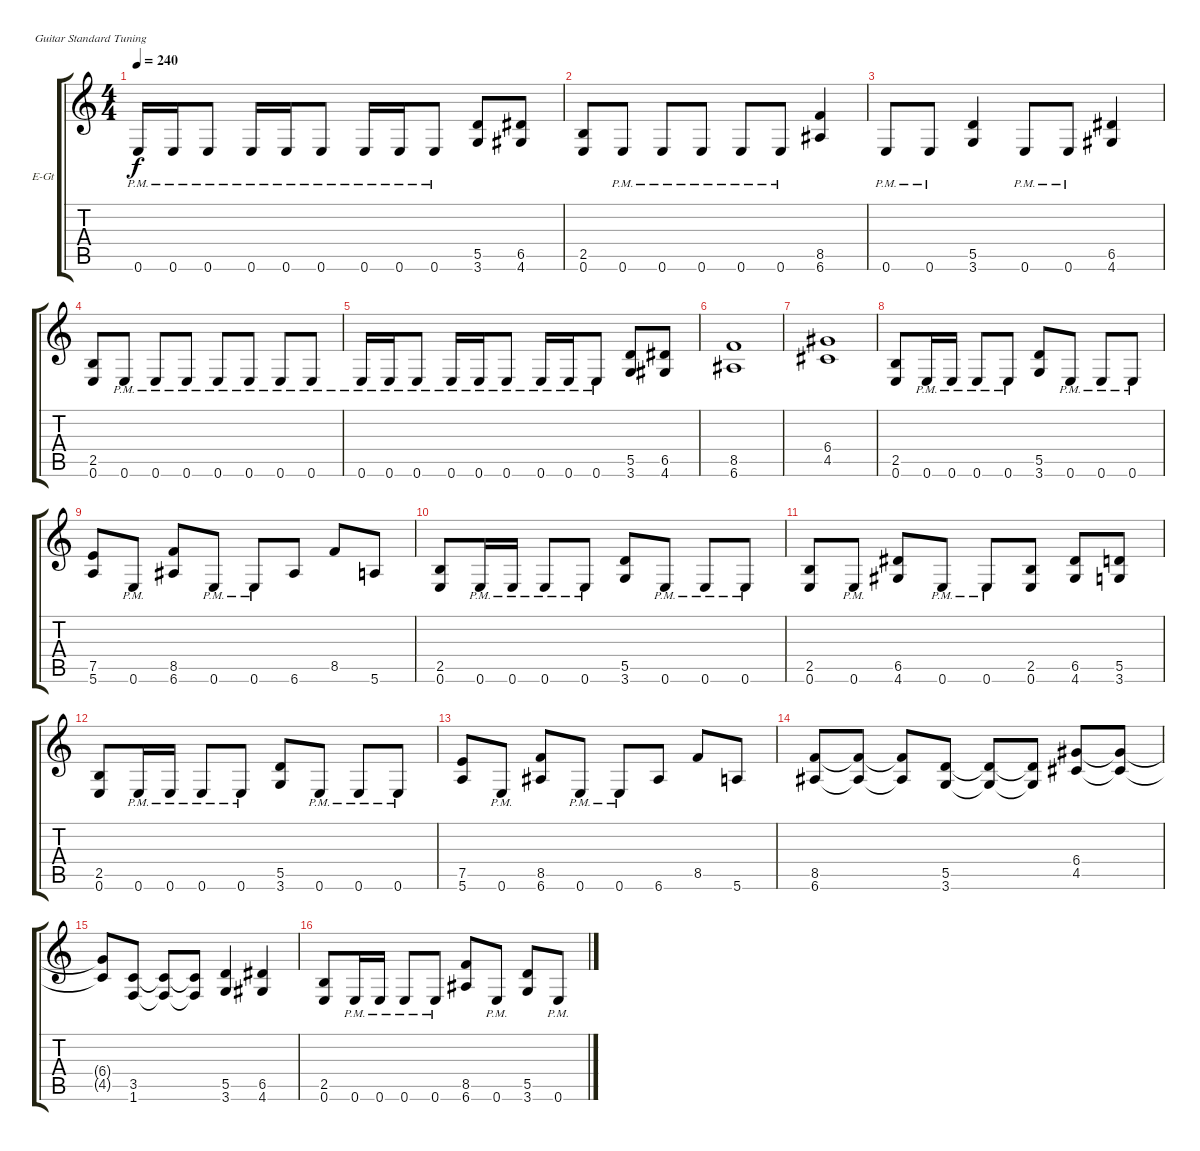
\bracketExtendMode groupsimilarinstruments
\firstSystemTrackNameOrientation horizontal
\otherSystemsTrackNameOrientation horizontal
\track ("Äîðîæêà 1" "E-Gt") {instrument distortionguitar}
\staff {score tabs}
\tuning (E4 B3 G3 D3 A2 E2)
\ts (4 4)
\tempo 240
\clef g2
\ks c
0.6{pm}.16{dy f} 0.6{pm}.16 0.6{pm}.8 0.6{pm}.16 0.6{pm}.16 0.6{pm}.8 0.6{pm}.16 0.6{pm}.16 0.6{pm}.8 (5.5 3.6).8 (6.5 4.6).8 |
(2.5 0.6).8 0.6{pm}.8 0.6{pm}.8 0.6{pm}.8 0.6{pm}.8 0.6{pm}.8 (8.5 6.6).4 |
0.6{pm}.8 0.6{pm}.8 (5.5 3.6).4 0.6{pm}.8 0.6{pm}.8 (4.6 6.5).4 |
(2.5 0.6).8 0.6{pm}.8 0.6{pm}.8 0.6{pm}.8 0.6{pm}.8 0.6{pm}.8 0.6{pm}.8 0.6{pm}.8 |
0.6{pm}.16 0.6{pm}.16 0.6{pm}.8 0.6{pm}.16 0.6{pm}.16 0.6{pm}.8 0.6{pm}.16 0.6{pm}.16 0.6{pm}.8 (5.5 3.6).8 (6.5 4.6).8 |
(8.5 6.6).1 |
(6.4 4.5).1 |
(2.5 0.6).8 0.6{pm}.16 0.6{pm}.16 0.6{pm}.8 0.6{pm}.8 (5.5 3.6).8 0.6{pm}.8 0.6{pm}.8 0.6{pm}.8 |
(7.5 5.6).8 0.6{pm}.8 (8.5 6.6).8 0.6{pm}.8 0.6{pm}.8 6.6.8 8.5.8 5.6.8 |
(2.5 0.6).8 0.6{pm}.16 0.6{pm}.16 0.6{pm}.8 0.6{pm}.8 (5.5 3.6).8 0.6{pm}.8 0.6{pm}.8 0.6{pm}.8 |
(0.6 2.5).8 0.6{pm}.8 (6.5 4.6).8 0.6{pm}.8 0.6{pm}.8 (2.5 0.6).8 (6.5 4.6).8 (5.5 3.6).8 |
(2.5 0.6).8 0.6{pm}.16 0.6{pm}.16 0.6{pm}.8 0.6{pm}.8 (5.5 3.6).8 0.6{pm}.8 0.6{pm}.8 0.6{pm}.8 |
(7.5 5.6).8 0.6{pm}.8 (8.5 6.6).8 0.6{pm}.8 0.6{pm}.8 6.6.8 8.5.8 5.6.8 |
(8.5 6.6).8 (8.5{t} 6.6{t}).8 (8.5{t} 6.6{t}).8 (5.5 3.6).8 (5.5{t} 3.6{t}).8 (5.5{t} 3.6{t}).8 (6.4 4.5).8 (6.4{t} 4.5{t}).8 |
(6.4{t} 4.5{t}).8 (3.5 1.6).8 (3.5{t} 1.6{t}).8 (3.5{t} 1.6{t}).8 (5.5 3.6).4 (6.5 4.6).4 |
(2.5 0.6).8 0.6{pm}.16 0.6{pm}.16 0.6{pm}.8 0.6{pm}.8 (8.5 6.6).8 0.6{pm}.8 (5.5 3.6).8 0.6{pm}.8
